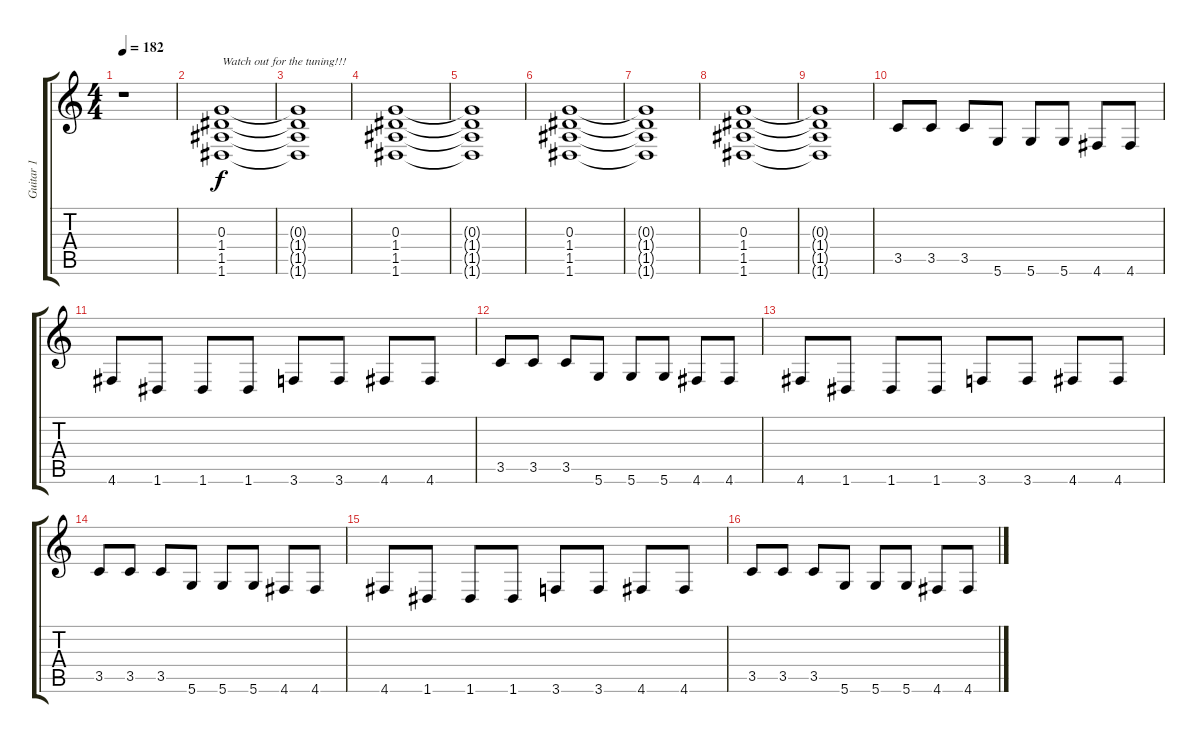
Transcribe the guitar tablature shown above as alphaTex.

\track ("Guitar 1" "Guitar 1") {instrument distortionguitar}
\staff {score tabs}
\tuning (E4 B3 G3 D3 A2 D2) {hide}
\ts (4 4)
\tempo 182
\clef g2
\ks c
r.1{dy f instrument distortionguitar} |
(0.3 1.4 1.5 1.6).1{txt "Watch out for the tuning!!!"} |
(0.3{t} 1.4{t} 1.5{t} 1.6{t}).1 |
(0.3 1.4 1.5 1.6).1 |
(0.3{t} 1.4{t} 1.5{t} 1.6{t}).1 |
(0.3 1.4 1.5 1.6).1 |
(0.3{t} 1.4{t} 1.5{t} 1.6{t}).1 |
(0.3 1.4 1.5 1.6).1 |
(0.3{t} 1.4{t} 1.5{t} 1.6{t}).1 |
3.5.8{volume 14} 3.5.8 3.5.8 5.6.8 5.6.8 5.6.8 4.6.8 4.6.8 |
4.6.8 1.6.8 1.6.8 1.6.8 3.6.8 3.6.8 4.6.8 4.6.8 |
3.5.8 3.5.8 3.5.8 5.6.8 5.6.8 5.6.8 4.6.8 4.6.8 |
4.6.8 1.6.8 1.6.8 1.6.8 3.6.8 3.6.8 4.6.8 4.6.8 |
3.5.8 3.5.8 3.5.8 5.6.8 5.6.8 5.6.8 4.6.8 4.6.8 |
4.6.8 1.6.8 1.6.8 1.6.8 3.6.8 3.6.8 4.6.8 4.6.8 |
3.5.8 3.5.8 3.5.8 5.6.8 5.6.8 5.6.8 4.6.8 4.6.8
